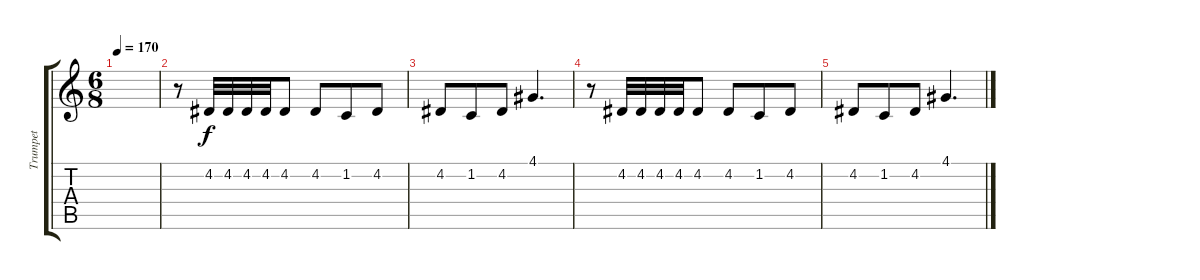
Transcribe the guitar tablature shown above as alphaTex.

\track ("Trumpet" "Trumpet") {instrument trumpet}
\staff {score tabs}
\tuning (E4 B3 G3 D3 A2 E2) {hide}
\ts (6 8)
\tempo 170
\clef g2
\ks c
|
r.8 4.2.32 4.2.32 4.2.32 4.2.32 4.2.8 4.2.8 1.2.8 4.2.8 |
4.2.8 1.2.8 4.2.8 4.1.4{d} |
r.8 4.2.32 4.2.32 4.2.32 4.2.32 4.2.8 4.2.8 1.2.8 4.2.8 |
4.2.8 1.2.8 4.2.8 4.1.4{d}
